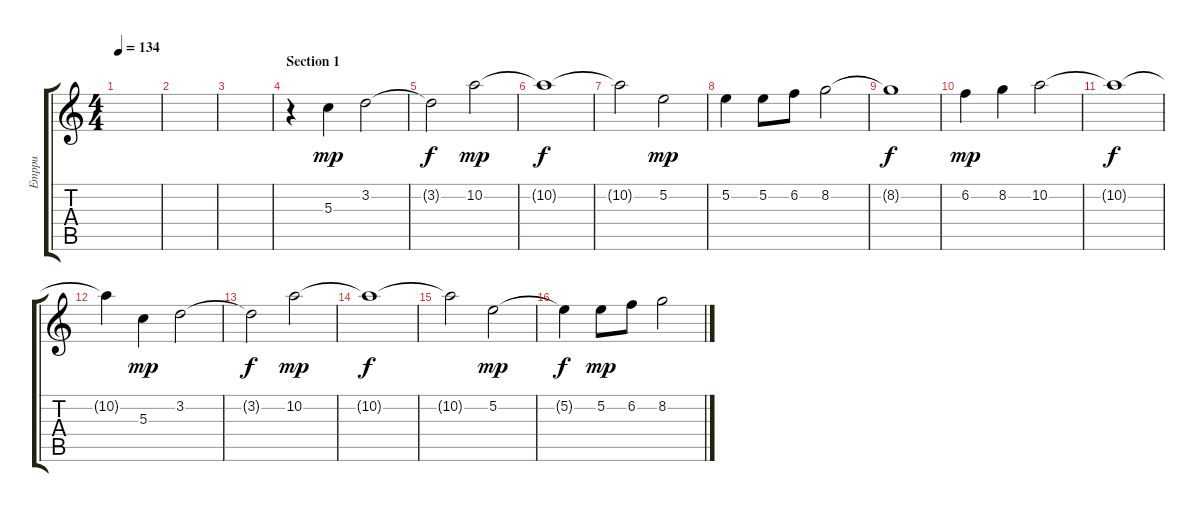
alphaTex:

\track ("Emppu" "Emppu") {instrument overdrivenguitar}
\staff {score tabs}
\tuning (E4 B3 G3 D3 A2 E2) {hide}
\ts (4 4)
\tempo 134
\clef g2
\ks c
|
|
|
\section ("" "Section 1")
r.4 5.3.4{dy mp} 3.2.2 |
3.2{t}.2{dy f} 10.2.2{dy mp} |
10.2{t}.1{dy f} |
10.2{t}.2 5.2.2{dy mp} |
5.2.4 5.2.8 6.2.8 8.2.2 |
8.2{t}.1{dy f} |
6.2.4{dy mp} 8.2.4 10.2.2 |
10.2{t}.1{dy f} |
10.2{t}.4 5.3.4{dy mp} 3.2.2 |
3.2{t}.2{dy f} 10.2.2{dy mp} |
10.2{t}.1{dy f} |
10.2{t}.2 5.2.2{dy mp} |
5.2{t}.4{dy f} 5.2.8{dy mp} 6.2.8 8.2.2
